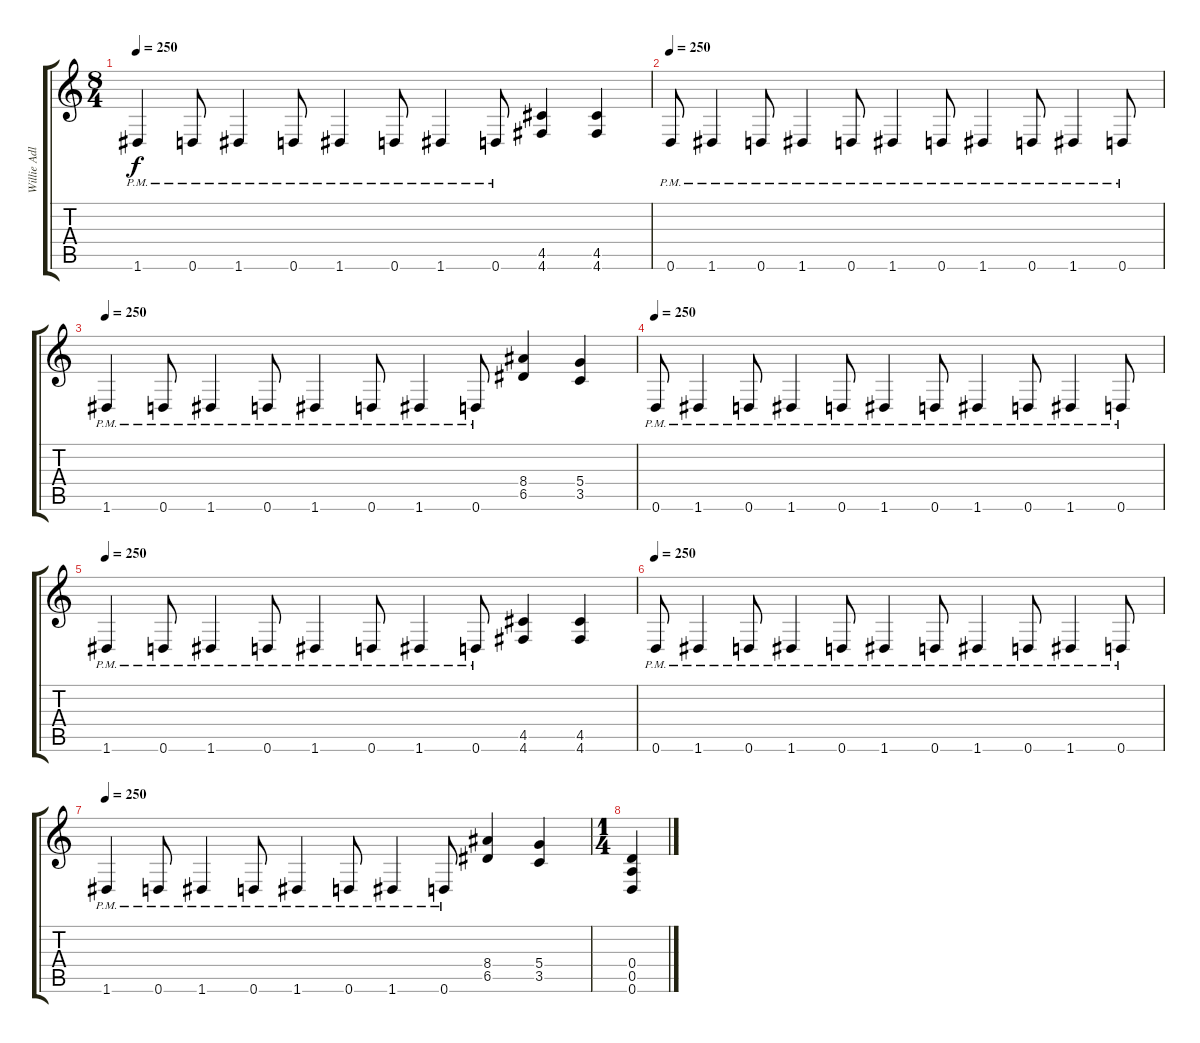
\track ("Willie Adler" "Willie Adl") {instrument distortionguitar}
\staff {score tabs}
\tuning (E4 B3 G3 D3 A2 D2) {hide}
\ts (8 4)
\tempo 250
\clef g2
\ks c
1.6{pm}.4{dy f} 0.6{pm}.8 1.6{pm}.4 0.6{pm}.8 1.6{pm}.4 0.6{pm}.8 1.6{pm}.4 0.6{pm}.8 (4.5 4.6).4 (4.5 4.6).4 |
\tempo 250
0.6{pm}.8 1.6{pm}.4 0.6{pm}.8 1.6{pm}.4 0.6{pm}.8 1.6{pm}.4 0.6{pm}.8 1.6{pm}.4 0.6{pm}.8 1.6{pm}.4 0.6{pm}.8 |
\tempo 250
1.6{pm}.4 0.6{pm}.8 1.6{pm}.4 0.6{pm}.8 1.6{pm}.4 0.6{pm}.8 1.6{pm}.4 0.6{pm}.8 (8.4 6.5).4 (5.4 3.5).4 |
\tempo 250
0.6{pm}.8 1.6{pm}.4 0.6{pm}.8 1.6{pm}.4 0.6{pm}.8 1.6{pm}.4 0.6{pm}.8 1.6{pm}.4 0.6{pm}.8 1.6{pm}.4 0.6{pm}.8 |
\tempo 250
1.6{pm}.4 0.6{pm}.8 1.6{pm}.4 0.6{pm}.8 1.6{pm}.4 0.6{pm}.8 1.6{pm}.4 0.6{pm}.8 (4.5 4.6).4 (4.5 4.6).4 |
\tempo 250
0.6{pm}.8 1.6{pm}.4 0.6{pm}.8 1.6{pm}.4 0.6{pm}.8 1.6{pm}.4 0.6{pm}.8 1.6{pm}.4 0.6{pm}.8 1.6{pm}.4 0.6{pm}.8 |
\tempo 250
1.6{pm}.4 0.6{pm}.8 1.6{pm}.4 0.6{pm}.8 1.6{pm}.4 0.6{pm}.8 1.6{pm}.4 0.6{pm}.8 (8.4 6.5).4 (5.4 3.5).4 |
\ts (1 4)
(0.4 0.5 0.6).4
